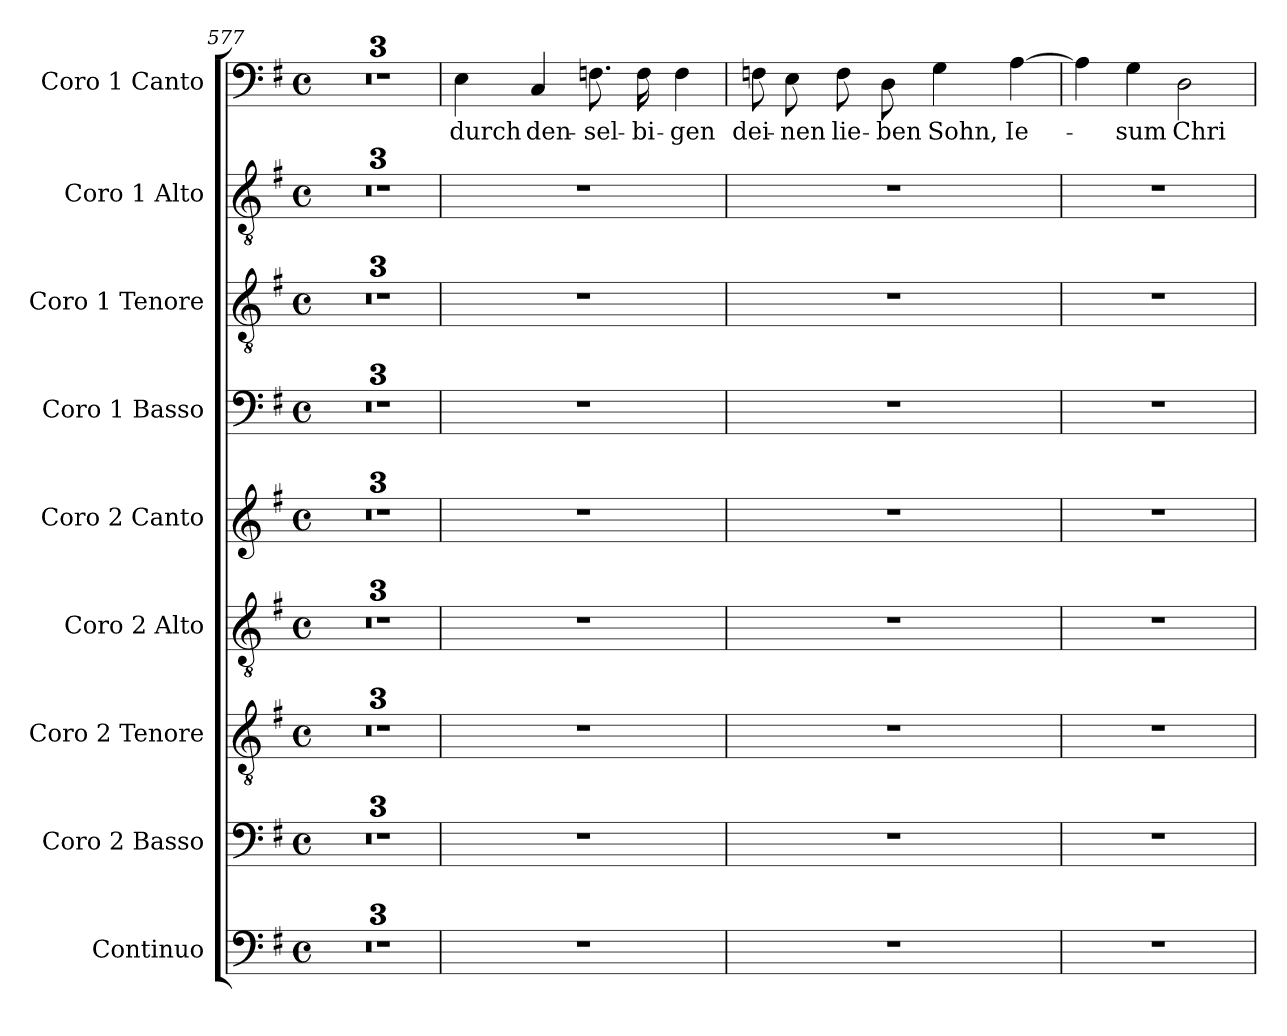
**kern	**kern	**kern	**kern	**kern	**kern	**kern	**kern	**kern	**text
*part9	*part8	*part7	*part6	*part5	*part4	*part3	*part2	*part1	*part1
*staff9	*staff8	*staff7	*staff6	*staff5	*staff4	*staff3	*staff2	*staff1	*staff1
*I"Continuo	*I"Coro 2  Basso	*I"Coro 2  Tenore	*I"Coro 2  Alto	*I"Coro 2  Canto	*I"Coro 1  Basso	*I"Coro 1  Tenore	*I"Coro 1  Alto	*I"Coro 1  Canto	*
*clefF4	*clefF4	*clefGv2	*clefGv2	*clefG2	*clefF4	*clefGv2	*clefGv2	*clefF4	*
*k[f#]	*k[f#]	*k[f#]	*k[f#]	*k[f#]	*k[f#]	*k[f#]	*k[f#]	*k[f#]	*
*G:	*G:	*G:	*G:	*G:	*G:	*G:	*G:	*G:	*
*M4/4	*M4/4	*M4/4	*M4/4	*M4/4	*M4/4	*M4/4	*M4/4	*M4/4	*
*met(c)	*met(c)	*met(c)	*met(c)	*met(c)	*met(c)	*met(c)	*met(c)	*met(c)	*
=577	=577	=577	=577	=577	=577	=577	=577	=577	=577
1r	1r	1r	1r	1r	1r	1r	1r	1r	.
=578	=578	=578	=578	=578	=578	=578	=578	=578	=578
1r	1r	1r	1r	1r	1r	1r	1r	1r	.
=579	=579	=579	=579	=579	=579	=579	=579	=579	=579
1r	1r	1r	1r	1r	1r	1r	1r	1r	.
=580	=580	=580	=580	=580	=580	=580	=580	=580	=580
!	!	!	!	!	!	!	!	!	!LO:LY:b:cj
1r	1r	1r	1r	1r	1r	1r	1r	4E\	durch
!	!	!	!	!	!	!	!	!	!LO:LY:b:cj
.	.	.	.	.	.	.	.	4C/	den-
!	!	!	!	!	!	!	!	!	!LO:LY:b
.	.	.	.	.	.	.	.	8.Fn\	-sel-
!	!	!	!	!	!	!	!	!	!LO:LY:b:cj
.	.	.	.	.	.	.	.	16F\	-bi-
!	!	!	!	!	!	!	!	!	!LO:LY:b:rj
.	.	.	.	.	.	.	.	4F\	-gen
!!LO:LB:g=z
=581	=581	=581	=581	=581	=581	=581	=581	=581	=581
!	!	!	!	!	!	!	!	!	!LO:LY:b
1r	1r	1r	1r	1r	1r	1r	1r	8Fn\	dei-
!	!	!	!	!	!	!	!	!	!LO:LY:b:rj
.	.	.	.	.	.	.	.	8E\	-nen
!	!	!	!	!	!	!	!	!	!LO:LY:b:cj
.	.	.	.	.	.	.	.	8F\	lie-
!	!	!	!	!	!	!	!	!	!LO:LY:b:cj
.	.	.	.	.	.	.	.	8D\	-ben
!	!	!	!	!	!	!	!	!	!LO:LY:b:cj
.	.	.	.	.	.	.	.	4G\	Sohn,
!	!	!	!	!	!	!	!	!	!LO:LY:b:cj
.	.	.	.	.	.	.	.	[>4A\	Ie-
=582	=582	=582	=582	=582	=582	=582	=582	=582	=582
1r	1r	1r	1r	1r	1r	1r	1r	4A\]	.
!	!	!	!	!	!	!	!	!	!LO:LY:b:cj
.	.	.	.	.	.	.	.	4G\	-sum
!	!	!	!	!	!	!	!	!	!LO:LY:b:cj
.	.	.	.	.	.	.	.	2D\	Chri-
=	=	=	=	=	=	=	=	=	=
*-	*-	*-	*-	*-	*-	*-	*-	*-	*-
